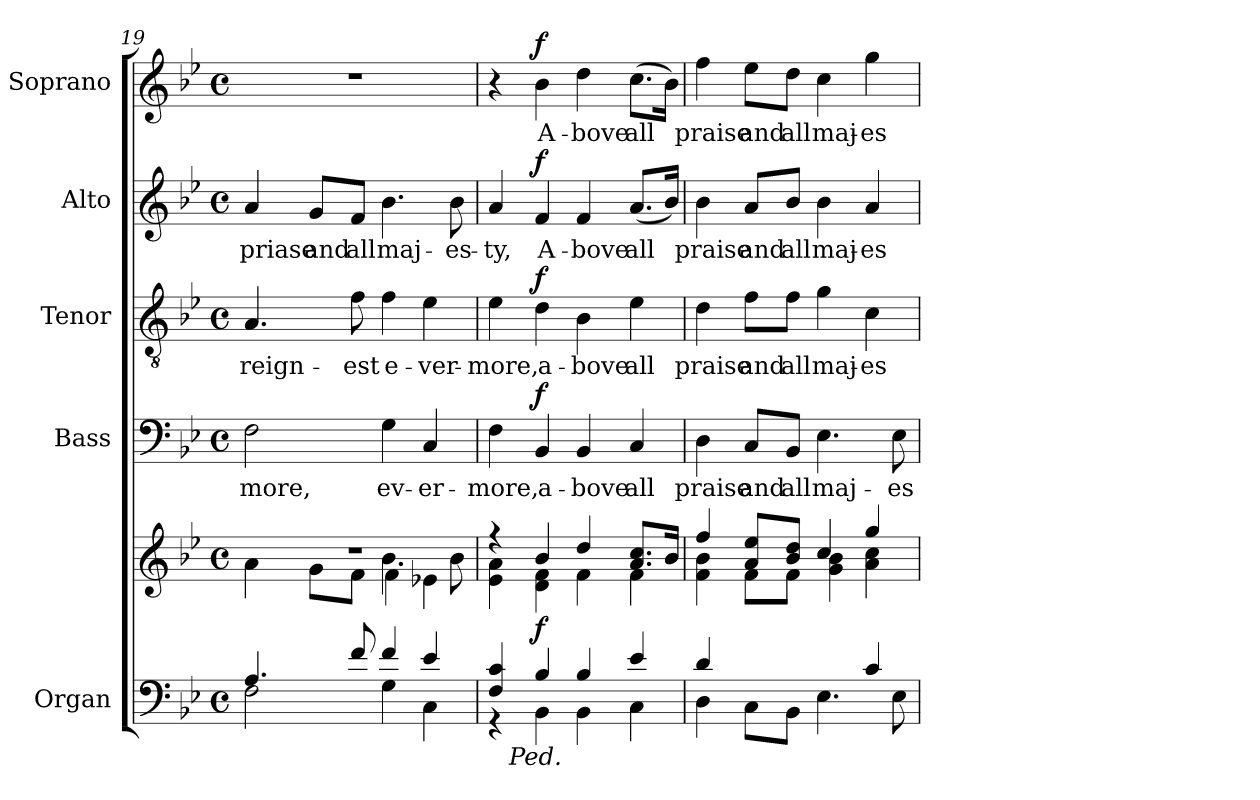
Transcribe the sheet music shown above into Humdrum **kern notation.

**kern	**kern	**dynam	**kern	**text	**dynam	**kern	**text	**dynam	**kern	**text	**dynam	**kern	**text	**dynam
*part5	*part5	*part5	*part4	*part4	*part4	*part3	*part3	*part3	*part2	*part2	*part2	*part1	*part1	*part1
*staff6	*staff5	*staff5/6	*staff4	*staff4	*staff4	*staff3	*staff3	*staff3	*staff2	*staff2	*staff2	*staff1	*staff1	*staff1
*I"Organ	*	*	*I"Bass	*	*	*I"Tenor	*	*	*I"Alto	*	*	*I"Soprano	*	*
*I'Org.	*	*	*I'B.	*	*	*I'T.	*	*	*I'A.	*	*	*I'S.	*	*
*clefF4	*clefG2	*	*clefF4	*	*	*clefGv2	*	*	*clefG2	*	*	*clefG2	*	*
*	*	*	*	*	*	*ITrd7c12	*	*	*	*	*	*	*	*
*k[b-e-]	*k[b-e-]	*	*k[b-e-]	*	*	*k[b-e-]	*	*	*k[b-e-]	*	*	*k[b-e-]	*	*
*B-:	*B-:	*	*B-:	*	*	*B-:	*	*	*B-:	*	*	*B-:	*	*
*M4/4	*M4/4	*	*M4/4	*	*	*M4/4	*	*	*M4/4	*	*	*M4/4	*	*
*met(c)	*met(c)	*	*met(c)	*	*	*met(c)	*	*	*met(c)	*	*	*met(c)	*	*
=19	=19	=19	=19	=19	=19	=19	=19	=19	=19	=19	=19	=19	=19	=19
*^	*^	*	*	*	*	*	*	*	*	*	*	*	*	*
*	*	*	*^	*	*	*	*	*	*	*	*	*	*	*	*	*
!	!	!	!	!	!	!	!LO:LY:b:color=#000000	!	!	!	!	!	!	!	!	!	!
!	!	!	!	!	!	!	!	!	!	!LO:LY:b:color=#000000	!	!	!	!	!	!	!
!	!	!	!	!	!	!	!	!	!	!	!	!	!LO:LY:b:color=#000000	!	!	!	!
4.Ai/	2Fi\	1r	4ai\	2ryy	.	2Fi\	-more,	.	4.AAi/	reign-	.	4ai/	priase	.	1r	.	.
!	!	!	!	!	!	!	!	!	!	!	!	!	!LO:LY:b:color=#000000	!	!	!	!
.	.	.	8gi\L	.	.	.	.	.	.	.	.	8gi/L	and	.	.	.	.
!	!	!	!	!	!	!	!	!	!	!LO:LY:b:color=#000000	!	!	!	!	!	!	!
!	!	!	!	!	!	!	!	!	!	!	!	!	!LO:LY:b:color=#000000	!	!	!	!
8fi/	.	.	8fi\J	.	.	.	.	.	8Fi\	-est	.	8fi/J	all	.	.	.	.
!	!	!	!	!	!	!	!LO:LY:b:color=#000000	!	!	!	!	!	!	!	!	!	!
!	!	!	!	!	!	!	!	!	!	!LO:LY:b:color=#000000	!	!	!	!	!	!	!
!	!	!	!	!	!	!	!	!	!	!	!	!	!LO:LY:b:color=#000000	!	!	!	!
4fi/	4Gi\	.	4.b-i\	4fi\	.	4Gi\	ev-	.	4Fi\	e-	.	4.b-i\	maj-	.	.	.	.
!	!	!	!	!	!	!	!LO:LY:b:color=#000000	!	!	!	!	!	!	!	!	!	!
!	!	!	!	!	!	!	!	!	!	!LO:LY:b:color=#000000	!	!	!	!	!	!	!
4e-i/	4Ci\	.	.	4e-Xi\	.	4Ci/	-er-	.	4E-i\	-ver-	.	.	.	.	.	.	.
!	!	!	!	!	!	!	!	!	!	!	!	!	!LO:LY:b:color=#000000	!	!	!	!
.	.	.	8b-i\	.	.	.	.	.	.	.	.	8b-i\	-es-	.	.	.	.
*	*	*	*v	*v	*	*	*	*	*	*	*	*	*	*	*	*	*
!!LO:LB:g=z
=20	=20	=20	=20	=20	=20	=20	=20	=20	=20	=20	=20	=20	=20	=20	=20	=20
!	!	!	!	!	!	!LO:LY:b:color=#000000	!	!	!	!	!	!	!	!	!	!
!	!	!	!	!	!	!	!	!	!LO:LY:b:color=#000000	!	!	!	!	!	!	!
!	!	!	!	!	!	!	!	!	!	!	!	!LO:LY:b:color=#000000	!	!	!	!
4Fi/ 4ci	4r	4r	4e-i\ 4ai	.	4Fi\	-more,	.	4E-i\	-more,	.	4ai/	-ty,	.	4r	.	.
!	!	!	!	!	!	!LO:LY:b:color=#000000	!	!	!	!	!	!	!	!	!	!
!	!	!	!	!	!	!	!	!	!LO:LY:b:color=#000000	!	!	!	!	!	!	!
!	!	!	!	!	!	!	!	!	!	!	!	!LO:LY:b:color=#000000	!	!	!	!
!LO:TX:b:i:cj:t=Ped.	!	!	!	!	!	!	!	!	!	!	!	!	!	!	!	!
!	!	!	!	!	!	!	!	!	!	!	!	!	!	!	!LO:LY:b:color=#000000	!
4B-i/	4BB-i\	4b-i/	4di\ 4fi	f	4BB-i/	a-	f	4Di\	a-	f	4fi/	A-	f	4b-i\	A-	f
!	!	!	!	!	!	!LO:LY:b:color=#000000	!	!	!	!	!	!	!	!	!	!
!	!	!	!	!	!	!	!	!	!LO:LY:b:color=#000000	!	!	!	!	!	!	!
!	!	!	!	!	!	!	!	!	!	!	!	!LO:LY:b:color=#000000	!	!	!	!
!	!	!	!	!	!	!	!	!	!	!	!	!	!	!	!LO:LY:b:color=#000000	!
4B-i/	4BB-i\	4ddi/	4fi\	.	4BB-i/	-bove	.	4BB-i\	-bove	.	4fi/	-bove	.	4ddi\	-bove	.
!	!	!	!	!	!	!LO:LY:b:color=#000000	!	!	!	!	!	!	!	!	!	!
!	!	!	!	!	!	!	!	!	!LO:LY:b:color=#000000	!	!	!	!	!	!	!
!	!	!	!	!	!	!	!	!	!	!	!	!LO:LY:b:color=#000000	!	!	!	!
!	!	!	!	!	!	!	!	!	!	!	!	!	!	!	!LO:LY:b:color=#000000	!
4e-i/	4Ci\	8.ai/ 8.cciL	4fi\	.	4Ci/	all	.	4E-i\	all	.	(8.ai/L	all	.	(8.cci\L	all	.
.	.	16b-i/Jk	.	.	.	.	.	.	.	.	16b-i/Jk)	.	.	16b-i\Jk)	.	.
=21	=21	=21	=21	=21	=21	=21	=21	=21	=21	=21	=21	=21	=21	=21	=21	=21
!	!	!	!	!	!	!LO:LY:b:color=#000000	!	!	!	!	!	!	!	!	!	!
!	!	!	!	!	!	!	!	!	!LO:LY:b:color=#000000	!	!	!	!	!	!	!
!	!	!	!	!	!	!	!	!	!	!	!	!LO:LY:b:color=#000000	!	!	!	!
!	!	!	!	!	!	!	!	!	!	!	!	!	!	!	!LO:LY:b:color=#000000	!
4di/	4Di\	4ffi/	4fi\ 4b-i	.	4Di\	praise	.	4Di\	praise	.	4b-i\	praise	.	4ffi\	praise	.
!	!	!	!	!	!	!LO:LY:b:color=#000000	!	!	!	!	!	!	!	!	!	!
!	!	!	!	!	!	!	!	!	!LO:LY:b:color=#000000	!	!	!	!	!	!	!
!	!	!	!	!	!	!	!	!	!	!	!	!LO:LY:b:color=#000000	!	!	!	!
!	!	!	!	!	!	!	!	!	!	!	!	!	!	!	!LO:LY:b:color=#000000	!
4ryy	8Ci\L	8ai/ 8ee-iL	8fi\L	.	8Ci/L	and	.	8Fi\L	and	.	8ai/L	and	.	8ee-i\L	and	.
!	!	!	!	!	!	!LO:LY:b:color=#000000	!	!	!	!	!	!	!	!	!	!
!	!	!	!	!	!	!	!	!	!LO:LY:b:color=#000000	!	!	!	!	!	!	!
!	!	!	!	!	!	!	!	!	!	!	!	!LO:LY:b:color=#000000	!	!	!	!
!	!	!	!	!	!	!	!	!	!	!	!	!	!	!	!LO:LY:b:color=#000000	!
.	8BB-i\J	8b-i/ 8ddiJ	8fi\J	.	8BB-i/J	all	.	8Fi\J	all	.	8b-i/J	all	.	8ddi\J	all	.
!	!	!	!	!	!	!LO:LY:b:color=#000000	!	!	!	!	!	!	!	!	!	!
!	!	!	!	!	!	!	!	!	!LO:LY:b:color=#000000	!	!	!	!	!	!	!
!	!	!	!	!	!	!	!	!	!	!	!	!LO:LY:b:color=#000000	!	!	!	!
!	!	!	!	!	!	!	!	!	!	!	!	!	!	!	!LO:LY:b:color=#000000	!
4ryy	4.E-i\	4cci/	4gi\ 4b-i	.	4.E-i\	maj-	.	4Gi\	maj-	.	4b-i\	maj-	.	4cci\	maj-	.
!	!	!	!	!	!	!	!	!	!LO:LY:b:color=#000000	!	!	!	!	!	!	!
!	!	!	!	!	!	!	!	!	!	!	!	!LO:LY:b:color=#000000	!	!	!	!
!	!	!	!	!	!	!	!	!	!	!	!	!	!	!	!LO:LY:b:color=#000000	!
4ci/	.	4ggi/	4ai\ 4cci	.	.	.	.	4Ci\	-es-	.	4ai/	-es-	.	4ggi\	-es-	.
!	!	!	!	!	!	!LO:LY:b:color=#000000	!	!	!	!	!	!	!	!	!	!
.	8E-i\	.	.	.	8E-i\	-es-	.	.	.	.	.	.	.	.	.	.
*v	*v	*	*	*	*	*	*	*	*	*	*	*	*	*	*	*
*	*v	*v	*	*	*	*	*	*	*	*	*	*	*	*	*
=	=	=	=	=	=	=	=	=	=	=	=	=	=	=
*-	*-	*-	*-	*-	*-	*-	*-	*-	*-	*-	*-	*-	*-	*-
